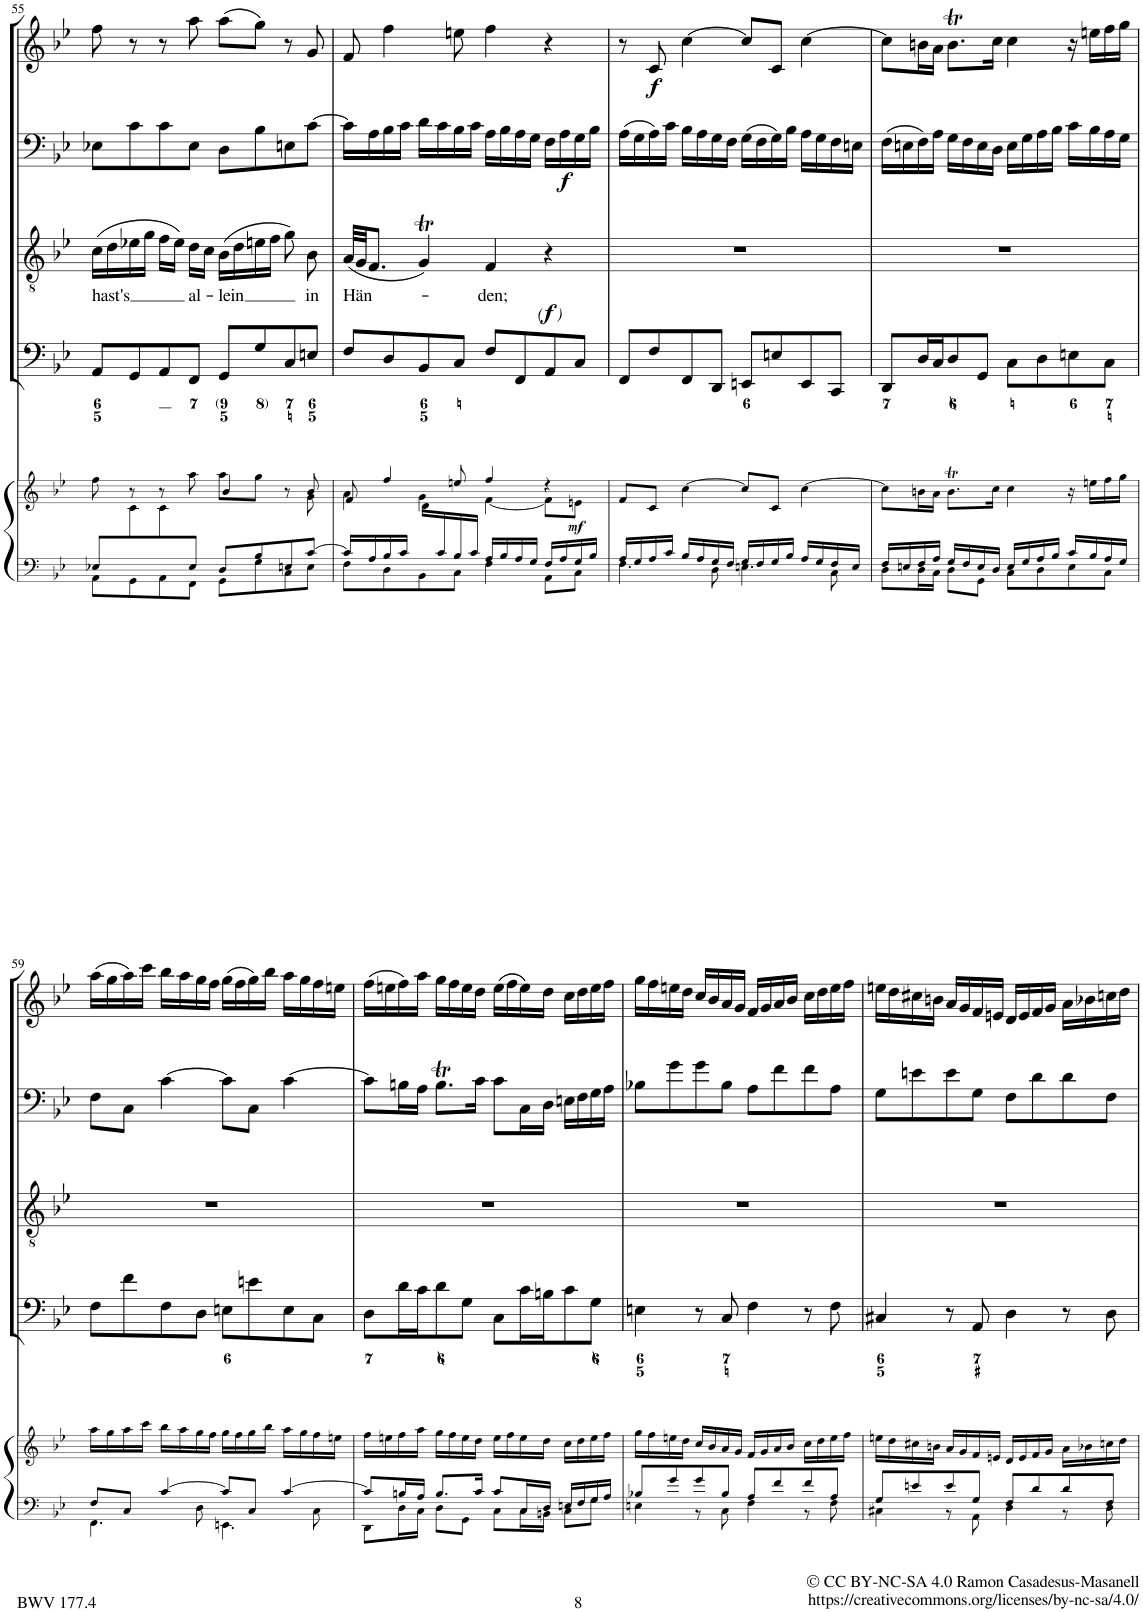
**kern	**kern	**dynam	**kern	**dynam	**kern	**text	**kern	**dynam	**kern	**dynam
*part5	*part5	*part5	*part4	*part4	*part3	*part3	*part2	*part2	*part1	*part1
*staff6	*staff5	*staff5/6	*staff4	*staff4	*staff3	*staff3	*staff2	*staff2	*staff1	*staff1
*I"Piano reduction	*	*	*I"Continuo	*	*I"Tenore	*	*I"Fagotto obligato	*	*I"Violino concertante	*
*I'Pno	*	*	*	*	*	*	*	*	*I'Vln	*
!!LO:PB:g=z
*clefF4	*clefG2	*	*clefF4	*	*clefGv2	*	*clefF4	*	*clefG2	*
*k[b-e-]	*k[b-e-]	*	*k[b-e-]	*	*k[b-e-]	*	*k[b-e-]	*	*k[b-e-]	*
*M4/4	*M4/4	*	*M4/4	*	*M4/4	*	*M4/4	*	*M4/4	*
*met(c)	*met(c)	*	*met(c)	*	*met(c)	*	*met(c)	*	*met(c)	*
=55	=55	=55	=55	=55	=55	=55	=55	=55	=55	=55
*^	*^	*	*	*	*	*	*	*	*	*
*	*	*	*^	*	*	*	*	*	*	*	*	*
!	!	!	!	!	!	!	!	!	!LO:LY:b	!	!	!	!
8E-X/L	8AA\L	8ff\	8ryy	8ryy	.	8AA/L	.	(16c\LL	hast's	8E-X\L	.	8ff\	.
.	.	.	.	.	.	.	.	16d\	.	.	.	.	.
4ryy	8GG\	8r	8ryy	8c\	.	8GG/	.	16e-X\	.	8c\	.	8r	.
.	.	.	.	.	.	.	.	16g\JJ	.	.	.	.	.
.	8AA\	8r	8ryy	8c\	.	8AA/	.	16f\LL	.	8c\	.	8r	.
.	.	.	.	.	.	.	.	16e-\JJ)	.	.	.	.	.
!	!	!	!	!	!	!	!	!	!LO:LY:b	!	!	!	!
8E-/J	8FF\J	8aa\	8ryy	2ryy	.	8FF/J	.	16d\LL	al-	8E-\J	.	8aa\	.
.	.	.	.	.	.	.	.	16c\JJ	.	.	.	.	.
!	!	!	!	!	!	!	!	!	!LO:LY:b	!	!	!	!
8D/L	8GG\L	8aa\L	4b-/	.	.	8GG/L	.	(16B-\LL	-lein	8D\L	.	(8aa\L	.
.	.	.	.	.	.	.	.	16d\	.	.	.	.	.
8B-/	8G\	8gg\J	.	.	.	8G/	.	16en\	.	8B-\	.	8gg\J)	.
.	.	.	.	.	.	.	.	16f\JJ	.	.	.	.	.
8En/	8C\	8r	8ryy	.	.	8C/	.	8g\)	.	8En\	.	8r	.
!	!	!	!	!	!	!	!	!	!LO:LY:b	!	!	!	!
[8c/J	8E\J	8b-/	8g\	8ryy	.	8En/J	.	8B-\	in	[8c\J	.	8g/	.
=56	=56	=56	=56	=56	=56	=56	=56	=56	=56	=56	=56	=56	=56
!	!	!	!	!	!	!	!	!	!LO:LY:b	!	!	!	!
16c/LL]	8F\L	8f/	4a\	4ryy	.	8F/L	.	(32A/LLL	Hän-	16c\LL]	.	8f/	.
.	.	.	.	.	.	.	.	32G/JJ	.	.	.	.	.
16A/	.	.	.	.	.	.	.	8.F/J	.	16A\	.	.	.
16B-/	8D\	4ff/	.	.	.	8D/	.	.	.	16B-\	.	4ff\	.
16c/JJ	.	.	.	.	.	.	.	.	.	16c\JJ	.	.	.
16ryy	8BB-\	.	4g\	16d\LL	.	8BB-/	.	4GT/)	.	16d\LL	.	.	.
16c/	.	.	.	2ryy	.	.	.	.	.	16c\	.	.	.
16B-/	8C\J	8een/	.	.	.	8C/J	.	.	.	16B-\	.	8een\	.
16c/JJ	.	.	.	.	.	.	.	.	.	16c\JJ	.	.	.
!	!	!	!	!	!	!	!	!	!LO:LY:b	!	!	!	!
16A/LL	4F\	4ff/	[4f\	.	.	8F/L	.	4F/	-den;	16A\LL	.	4ff\	.
16B-/	.	.	.	.	.	.	.	.	.	16B-\	.	.	.
16A/	.	.	.	.	.	8FF/	.	.	.	16A\	.	.	.
16G/JJ	.	.	.	.	.	.	.	.	.	16G\JJ	.	.	.
!	!	!	!	!	!	!	!LO:DY:a	!	!	!	!	!	!
!	!	!	!	!	!	!	!LO:DY:n=1:a	!	!	!	!	!	!
!	!	!	!	!	!	!	!LO:DY:n=2:a	!	!	!	!	!	!
16F/LL	8AA\L	4r	8f\L]	.	.	8AA/	other-dynamics f other-dynamics	4r	.	16F\LL	.	4r	.
!	!	!	!	!	!	!	!	!	!	!	!LO:DY:b	!	!
16A/	.	.	.	8.ryy	.	.	.	.	.	16A\	f	.	.
!	!	!	!	!	!LO:DY:b	!	!	!	!	!	!	!	!
16G/	8C\J	.	8en\J	.	mf	8C/J	.	.	.	16G\	.	.	.
16B-/JJ	.	.	.	.	.	.	.	.	.	16B-\JJ	.	.	.
*	*	*v	*v	*v	*	*	*	*	*	*	*	*	*
=57	=57	=57	=57	=57	=57	=57	=57	=57	=57	=57	=57
16A/LL	4.F\	8f/L	.	8FF/L	.	1r	.	(16A\LL	.	8r	.
16G/	.	.	.	.	.	.	.	16G\	.	.	.
!	!	!	!	!	!	!	!	!	!	!	!LO:DY:b
16A/	.	8c/J	.	8F/	.	.	.	16A\)	.	8c/	f
16c/JJ	.	.	.	.	.	.	.	16c\JJ	.	.	.
16B-/LL	.	[4cc\	.	8FF/	.	.	.	16B-\LL	.	[4cc\	.
16A/	.	.	.	.	.	.	.	16A\	.	.	.
16G/	8D\	.	.	8DD/J	.	.	.	16G\	.	.	.
16F/JJ	.	.	.	.	.	.	.	16F\JJ	.	.	.
16G/LL	4.En\	8cc/L]	.	8EEn/L	.	.	.	(16G\LL	.	8cc/L]	.
16F/	.	.	.	.	.	.	.	16F\	.	.	.
16G/	.	8c/J	.	8En/	.	.	.	16G\)	.	8c/J	.
16B-/JJ	.	.	.	.	.	.	.	16B-\JJ	.	.	.
16A/LL	.	[4cc\	.	8EE/	.	.	.	16A\LL	.	[4cc\	.
16G/	.	.	.	.	.	.	.	16G\	.	.	.
16F/	8C\	.	.	8CC/J	.	.	.	16F\	.	.	.
16E/JJ	.	.	.	.	.	.	.	16En\JJ	.	.	.
=58	=58	=58	=58	=58	=58	=58	=58	=58	=58	=58	=58
16F/LL	8D\L	8cc\L]	.	8DD/L	.	1r	.	(16F\LL	.	8cc\L]	.
16En/	.	.	.	.	.	.	.	16En\	.	.	.
16F/	16D\L	16bn\L	.	16D/L	.	.	.	16F\)	.	16bn\L	.
16A/JJ	16C\JJ	16a\JJ	.	16C/J	.	.	.	16A\JJ	.	16a\JJ	.
16G/LL	8D\L	8.bt\L	.	8D/	.	.	.	16G\LL	.	8.bt\L	.
16F/	.	.	.	.	.	.	.	16F\	.	.	.
16E/	8GG\J	.	.	8GG/J	.	.	.	16E\	.	.	.
16D/JJ	.	16cc\Jk	.	.	.	.	.	16D\JJ	.	16cc\Jk	.
16E/LL	8C\L	4cc\	.	8C\L	.	.	.	16E\LL	.	4cc\	.
16G/	.	.	.	.	.	.	.	16G\	.	.	.
16A/	8D\	.	.	8D\	.	.	.	16A\	.	.	.
16B-/JJ	.	.	.	.	.	.	.	16B-\JJ	.	.	.
16c/LL	8E\	16r	.	8En\	.	.	.	16c\LL	.	16r	.
16B-/	.	16een\LL	.	.	.	.	.	16B-\	.	16een\LL	.
16A/	8C\J	16ff\	.	8C\J	.	.	.	16A\	.	16ff\	.
16G/JJ	.	16gg\JJ	.	.	.	.	.	16G\JJ	.	16gg\JJ	.
!!LO:LB:g=z
=59	=59	=59	=59	=59	=59	=59	=59	=59	=59	=59	=59
8F/L	4.FF\	16aa\LL	.	8F\L	.	1r	.	8F\L	.	(16aa\LL	.
.	.	16gg\	.	.	.	.	.	.	.	16gg\	.
8C/J	.	16aa\	.	8f\	.	.	.	8C\J	.	16aa\)	.
.	.	16ccc\JJ	.	.	.	.	.	.	.	16ccc\JJ	.
[4c/	.	16bb-\LL	.	8F\	.	.	.	[4c\	.	16bb-\LL	.
.	.	16aa\	.	.	.	.	.	.	.	16aa\	.
.	8D\	16gg\	.	8D\J	.	.	.	.	.	16gg\	.
.	.	16ff\JJ	.	.	.	.	.	.	.	16ff\JJ	.
8c/L]	4.EEn\	16gg\LL	.	8En\L	.	.	.	8c\L]	.	(16gg\LL	.
.	.	16ff\	.	.	.	.	.	.	.	16ff\	.
8C/J	.	16gg\	.	8en\	.	.	.	8C\J	.	16gg\)	.
.	.	16bb-\JJ	.	.	.	.	.	.	.	16bb-\JJ	.
[4c/	.	16aa\LL	.	8E\	.	.	.	[4c\	.	16aa\LL	.
.	.	16gg\	.	.	.	.	.	.	.	16gg\	.
.	8C\	16ff\	.	8C\J	.	.	.	.	.	16ff\	.
.	.	16een\JJ	.	.	.	.	.	.	.	16een\JJ	.
=60	=60	=60	=60	=60	=60	=60	=60	=60	=60	=60	=60
8c/L]	8DD\L	16ff\LL	.	8D\L	.	1r	.	8c\L]	.	(16ff\LL	.
.	.	16een\	.	.	.	.	.	.	.	16een\	.
16Bn/L	16D\L	16ff\	.	16d\L	.	.	.	16Bn\L	.	16ff\)	.
16A/JJ	16C\JJ	16aa\JJ	.	16c\J	.	.	.	16A\JJ	.	16aa\JJ	.
8.B/L	8D\L	16gg\LL	.	8d\	.	.	.	8.Bt\L	.	16gg\LL	.
.	.	16ff\	.	.	.	.	.	.	.	16ff\	.
.	8GG\J	16ee\	.	8G\J	.	.	.	.	.	16ee\	.
16c/Jk	.	16dd\JJ	.	.	.	.	.	16c\Jk	.	16dd\JJ	.
8c/L	8C\L	16ee\LL	.	8C\L	.	.	.	8c\L	.	(16ee\LL	.
.	.	16ff\	.	.	.	.	.	.	.	16ff\	.
16C/L	16C\L	16ee\	.	16c\L	.	.	.	16C\L	.	16ee\)	.
16D/JJ	16BBn\JJ	16dd\JJ	.	16Bn\J	.	.	.	16D\JJ	.	16dd\JJ	.
16En/LL	8C\L	16cc\LL	.	8c\	.	.	.	16En\LL	.	16cc\LL	.
16F/	.	16dd\	.	.	.	.	.	16F\	.	16dd\	.
16G/	8G\J	16ee\	.	8G\J	.	.	.	16G\	.	16ee\	.
16A/JJ	.	16ff\JJ	.	.	.	.	.	16A\JJ	.	16ff\JJ	.
=61	=61	=61	=61	=61	=61	=61	=61	=61	=61	=61	=61
8B-X/L	4En\	16gg\LL	.	4En\	.	1r	.	8B-X\L	.	16gg\LL	.
.	.	16ff\	.	.	.	.	.	.	.	16ff\	.
8g/	.	16een\	.	.	.	.	.	8g\	.	16een\	.
.	.	16dd\JJ	.	.	.	.	.	.	.	16dd\JJ	.
8g/	8r	16cc/LL	.	8r	.	.	.	8g\	.	16cc/LL	.
.	.	16b-/	.	.	.	.	.	.	.	16b-/	.
8B-/J	8C\	16a/	.	8C/	.	.	.	8B-\J	.	16a/	.
.	.	16g/JJ	.	.	.	.	.	.	.	16g/JJ	.
8A/L	4F\	16f/LL	.	4F\	.	.	.	8A\L	.	16f/LL	.
.	.	16g/	.	.	.	.	.	.	.	16g/	.
8f/	.	16a/	.	.	.	.	.	8f\	.	16a/	.
.	.	16b-/JJ	.	.	.	.	.	.	.	16b-/JJ	.
8f/	8r	16cc\LL	.	8r	.	.	.	8f\	.	16cc\LL	.
.	.	16dd\	.	.	.	.	.	.	.	16dd\	.
8A/J	8F\	16ee\	.	8F\	.	.	.	8A\J	.	16ee\	.
.	.	16ff\JJ	.	.	.	.	.	.	.	16ff\JJ	.
=62	=62	=62	=62	=62	=62	=62	=62	=62	=62	=62	=62
8G/L	4C#X\	16een\LL	.	4C#X/	.	1r	.	8G\L	.	16een\LL	.
.	.	16dd\	.	.	.	.	.	.	.	16dd\	.
8en/	.	16cc#X\	.	.	.	.	.	8en\	.	16cc#X\	.
.	.	16bn\JJ	.	.	.	.	.	.	.	16bn\JJ	.
8e/	8r	16a/LL	.	8r	.	.	.	8e\	.	16a/LL	.
.	.	16g/	.	.	.	.	.	.	.	16g/	.
8G/J	8AA\	16f/	.	8AA/	.	.	.	8G\J	.	16f/	.
.	.	16en/JJ	.	.	.	.	.	.	.	16en/JJ	.
8F/L	4D\	16d/LL	.	4D\	.	.	.	8F\L	.	16d/LL	.
.	.	16e/	.	.	.	.	.	.	.	16e/	.
8d/	.	16f/	.	.	.	.	.	8d\	.	16f/	.
.	.	16g/JJ	.	.	.	.	.	.	.	16g/JJ	.
8d/	8r	16a\LL	.	8r	.	.	.	8d\	.	16a\LL	.
.	.	16b-X\	.	.	.	.	.	.	.	16b-X\	.
8F/J	8D\	16ccn\	.	8D\	.	.	.	8F\J	.	16ccn\	.
.	.	16dd\JJ	.	.	.	.	.	.	.	16dd\JJ	.
*v	*v	*	*	*	*	*	*	*	*	*	*
=	=	=	=	=	=	=	=	=	=	=
*-	*-	*-	*-	*-	*-	*-	*-	*-	*-	*-
